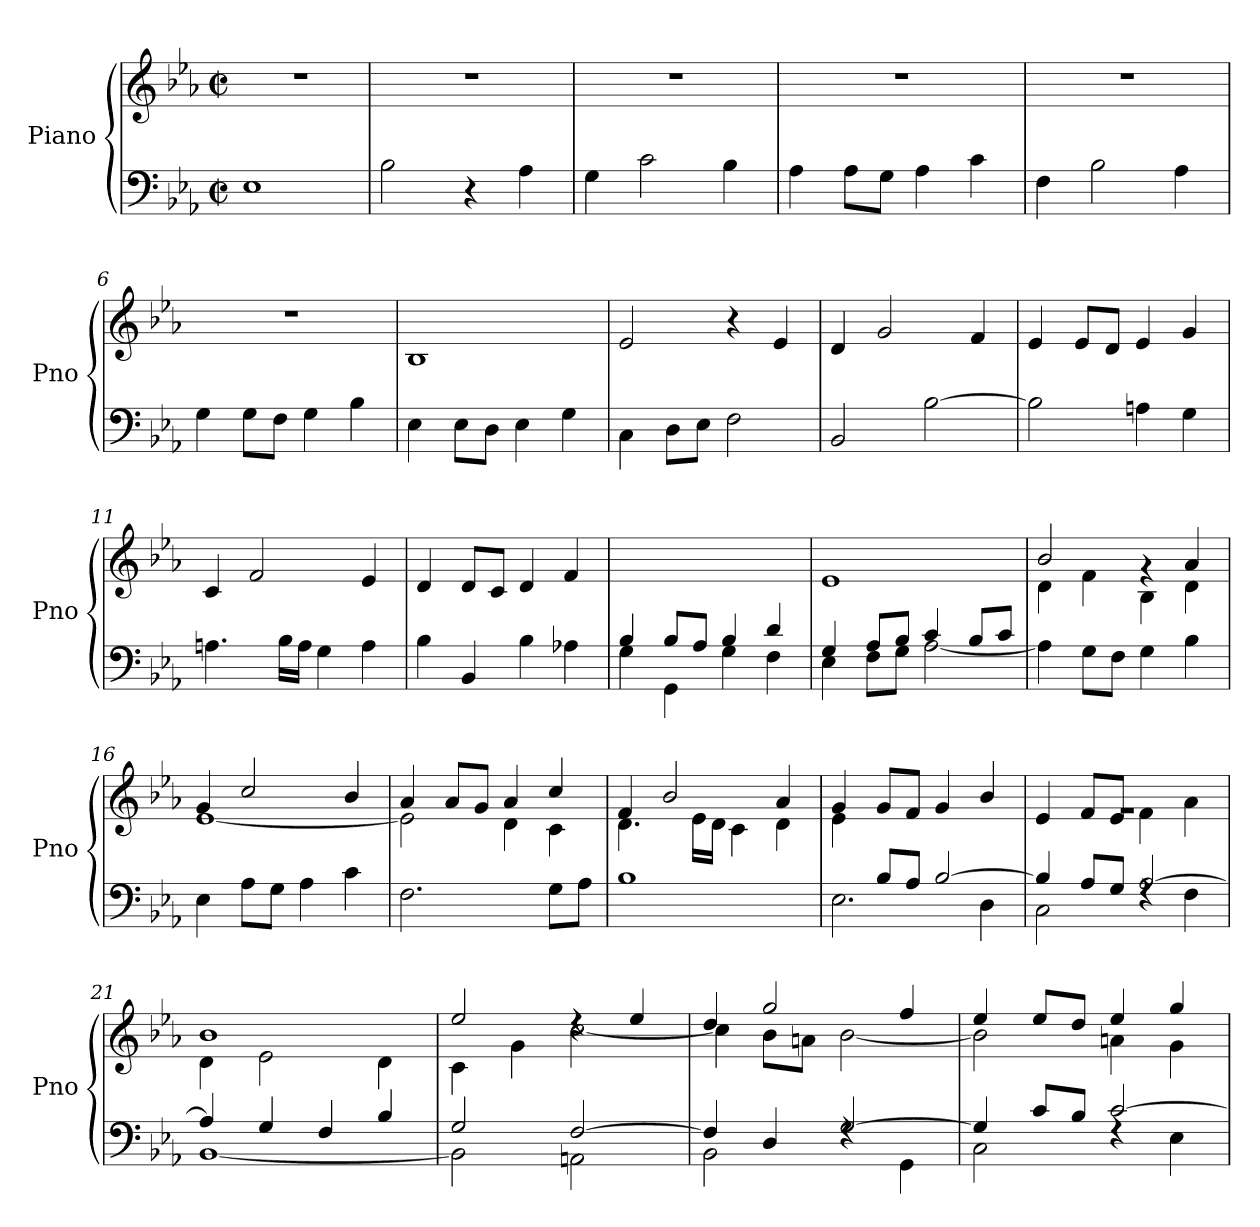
**kern	**kern
*part1	*part1
*staff2	*staff1
*I"Piano	*
*I'Pno	*
*clefF4	*clefG2
*k[b-e-a-]	*k[b-e-a-]
*M2/2	*M2/2
*met(c|)	*met(c|)
=1	=1
1E-	1r
=2	=2
2B-\	1r
4r	.
4A-\	.
=3	=3
4G\	1r
2c\	.
4B-\	.
=4	=4
4A-\	1r
8A-\L	.
8G\J	.
4A-\	.
4c\	.
=5	=5
4F\	1r
2B-\	.
4A-\	.
=6	=6
4G\	1r
8G\L	.
8F\J	.
4G\	.
4B-\	.
!!LO:LB:g=z
=7	=7
4E-\	1B-
8E-\L	.
8D\J	.
4E-\	.
4G\	.
=8	=8
4C\	2e-/
8D\L	.
8E-\J	.
2F\	4r
.	4e-/
!!LO:LB:g=z
=9	=9
2BB-/	4d/
.	2g/
[2B-\	.
.	4f/
=10	=10
2B-\]	4e-/
.	8e-/L
.	8d/J
4An\	4e-/
4G\	4g/
=11	=11
4.An\	4c/
.	2f/
16B-\LL	.
16A\JJ	.
4G\	.
4A\	4e-/
=12	=12
4B-\	4d/
4BB-/	8d/L
.	8c/J
4B-\	4d/
4A-X\	4f/
=13	=13
*^	*
4B-/	4G\	1ryy
8B-/L	4GG\	.
8A-/J	.	.
4B-/	4G\	.
4d/	4F\	.
=14	=14	=14
4G/	4E-\	1e-
8A-/L	8F\L	.
8B-/J	8G\J	.
4c/	[2A-\	.
8B-/L	.	.
8c/J	.	.
*v	*v	*
!!LO:LB:g=z
=15	=15
*	*^
4A-\]	2b-/	4d\
8G\L	.	4f\
8F\J	.	.
4G\	4rg	4B-\
4B-\	4a-/	4d\
!!LO:LB:g=z	!!
=16	=16	=16
4E-\	4g/	[1e-
8A-\L	2cc/	.
8G\J	.	.
4A-\	.	.
4c\	4b-/	.
=17	=17	=17
2.F\	4a-/	2e-\]
.	8a-/L	.
.	8g/J	.
.	4a-/	4d\
8G\L	4cc/	4c\
8A-\J	.	.
=18	=18	=18
1B-	4f/	4.d\
.	2b-/	.
.	.	16e-\LL
.	.	16d\JJ
.	.	4c\
.	4a-/	4d\
=19	=19	=19
*^	*	*
4ryy	2.E-\	4g/	4e-\
8B-/L	.	8g/L	2.ryy
8A-/J	.	8f/J	.
[2B-/	.	4g/	.
.	4D\	4b-/	.
=20	=20	=20	=20
4B-/]	2C\	1rg	4e-/
8A-/L	.	.	8f/L
8G/J	.	.	8e-/J
[2A-/	4rF	.	4f\
.	4F\	.	4a-\
!!LO:LB:g=z	!!
=21	=21	=21	=21
4A-/]	[1BB-	1b-	4d\
4G/	.	.	2e-\
4F/	.	.	.
4B-/	.	.	4d\
=22	=22	=22	=22
2G/	2BB-\]	2ee-/	4c\
.	.	.	4g\
[2F/	2AAn\	4rdd	[2cc\
.	.	4ee-/	.
!!LO:PB:g=z	!!
=23	=23	=23	=23
4F/]	2BB-\	4dd/	4cc\]
4D/	.	2gg/	8b-\L
.	.	.	8an\J
[2G/	4rF	.	[2b-\
.	4GG\	4ff/	.
=24	=24	=24	=24
4G/]	2C\	4ee-/	2b-\]
8c/L	.	8ee-/L	.
8B-/J	.	8dd/J	.
[2c/	4rF	4ee-/	4an\
.	4E-\	4gg/	4g\
*v	*v	*	*
*	*v	*v
=	=
*-	*-
